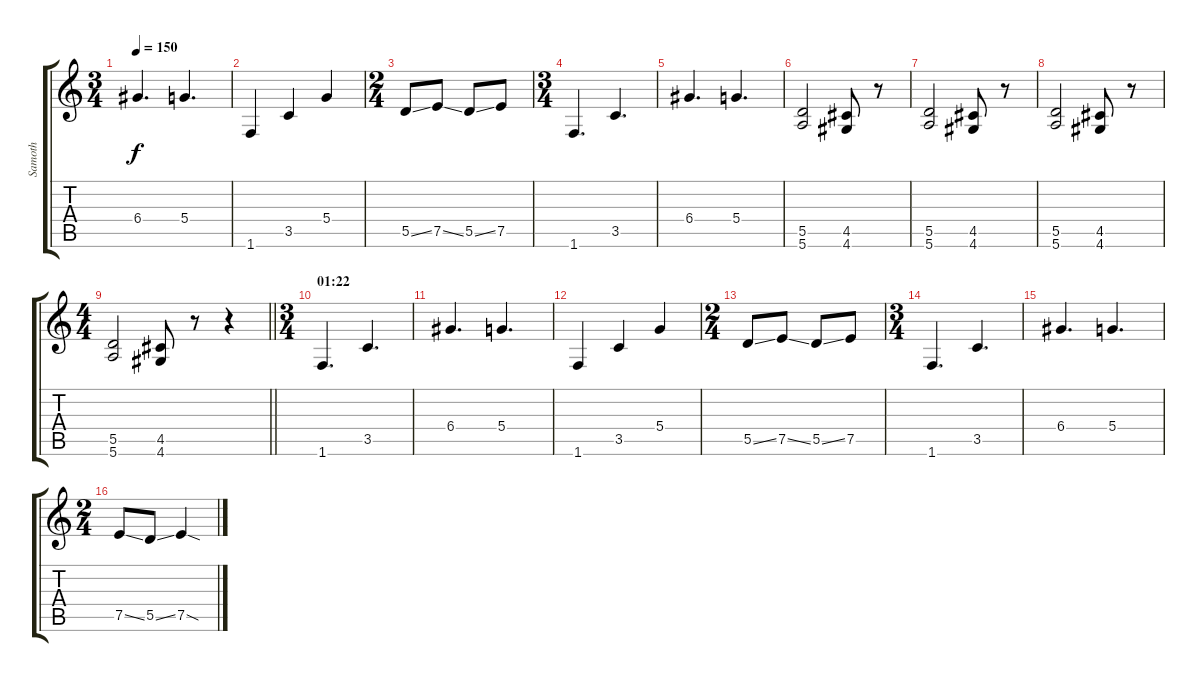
\track ("Samoth" "Samoth") {instrument overdrivenguitar}
\staff {score tabs}
\tuning (E4 B3 G3 D3 A2 E2) {hide}
\ts (3 4)
\tempo 150
\clef g2
\ks c
6.4.4{d dy f} 5.4.4{d} |
1.6.4 3.5.4 5.4.4 |
\ts (2 4)
5.5{ss}.8 7.5{ss}.8 5.5{ss}.8 7.5.8 |
\ts (3 4)
1.6.4{d} 3.5.4{d} |
6.4.4{d} 5.4.4{d} |
(5.5 5.6).2 (4.5 4.6).8 r.8 |
(5.5 5.6).2 (4.5 4.6).8 r.8 |
(5.5 5.6).2 (4.5 4.6).8 r.8 |
\ts (4 4)
\barLineRight lightlight
(5.5 5.6).2 (4.5 4.6).8 r.8 r.4 |
\ts (3 4)
\section ("" "01:22")
1.6.4{d} 3.5.4{d} |
6.4.4{d} 5.4.4{d} |
1.6.4 3.5.4 5.4.4 |
\ts (2 4)
5.5{ss}.8 7.5{ss}.8 5.5{ss}.8 7.5.8 |
\ts (3 4)
1.6.4{d} 3.5.4{d} |
6.4.4{d} 5.4.4{d} |
\ts (2 4)
7.5{ss}.8 5.5{ss}.8 7.5{sod}.4
